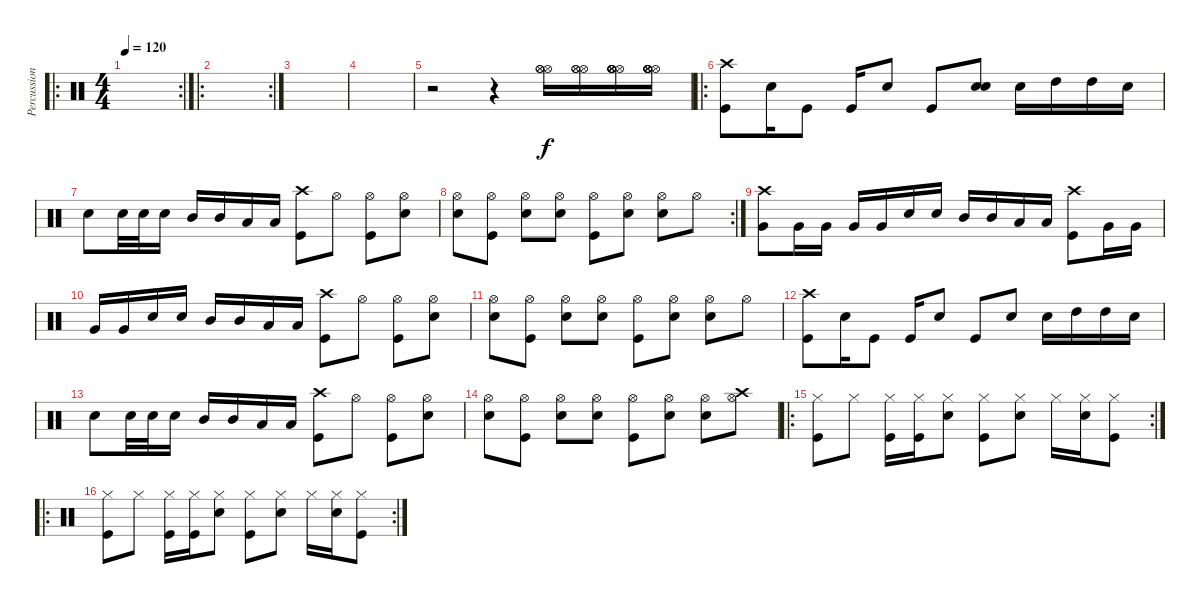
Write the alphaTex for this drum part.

\track ("Percussion" "Percussion") {instrument percussion}
\staff {score}
\articulation defaults
\ro
\rc 2
\ts (4 4)
\tempo 120
\clef neutral
\ks c
|
\ro
\rc 2
|
|
|
r.2 r.4 ("Hi-Hat (open)" "Hi-Hat (open)" "Hi-Hat (open)").16 ("Hi-Hat (open)" "Hi-Hat (open)" "Hi-Hat (open)").16 ("Hi-Hat (open)" "Hi-Hat (open)" "Hi-Hat (open)" "Hi-Hat (open)" "Hi-Hat (open)" "Hi-Hat (open)").16 ("Hi-Hat (open)" "Hi-Hat (open)" "Hi-Hat (open)" "Hi-Hat (open)" "Hi-Hat (open)" "Hi-Hat (open)").16 |
\ro
("Crash high (hit)" "Kick (hit)").8 "Snare (hit) 2".16 "Kick (hit)".8 "Kick (hit)".16 "Snare (hit) 2".8 "Kick (hit)".8 ("Snare (hit) 2" "Snare (hit) 2").8 "Snare (hit) 2".16 "High Tom (hit)".16 "High Tom (hit)".16 "Snare (hit) 2".16 |
"Snare (hit) 2".8 "Snare (hit) 2".32 "Snare (hit) 2".32 "Snare (hit) 2".16 "Mid Tom (hit)".16 "Mid Tom (hit)".16 "Low Tom (hit)".16 "Low Tom (hit)".16 ("Crash high (hit)" "Kick (hit)").8 "Hi-Hat (open)".8 ("Hi-Hat (open)" "Kick (hit)").8 ("Hi-Hat (open)" "Snare (hit) 2").8 |
\rc 2
("Hi-Hat (open)" "Snare (hit) 2").8 ("Hi-Hat (open)" "Kick (hit)").8 ("Hi-Hat (open)" "Snare (hit) 2").8 ("Hi-Hat (open)" "Snare (hit) 2").8 ("Hi-Hat (open)" "Kick (hit)").8 ("Hi-Hat (open)" "Snare (hit) 2").8 ("Hi-Hat (open)" "Snare (hit) 2").8 "Hi-Hat (open)".8 |
("Crash high (hit)" "Very Low Tom (hit)").8 "Very Low Tom (hit)".16 "Very Low Tom (hit)".16 "Very Low Tom (hit)".16 "Very Low Tom (hit)".16 "Snare (hit) 2".16 "Snare (hit) 2".16 "Mid Tom (hit)".16 "Mid Tom (hit)".16 "Low Tom (hit)".16 "Low Tom (hit)".16 ("Crash high (hit)" "Kick (hit)").8 "Very Low Tom (hit)".16 "Very Low Tom (hit)".16 |
"Very Low Tom (hit)".16 "Very Low Tom (hit)".16 "Snare (hit) 2".16 "Snare (hit) 2".16 "Mid Tom (hit)".16 "Mid Tom (hit)".16 "Low Tom (hit)".16 "Low Tom (hit)".16 ("Crash high (hit)" "Kick (hit)").8 "Hi-Hat (open)".8 ("Hi-Hat (open)" "Kick (hit)").8 ("Hi-Hat (open)" "Snare (hit) 2").8 |
("Hi-Hat (open)" "Snare (hit) 2").8 ("Hi-Hat (open)" "Kick (hit)").8 ("Hi-Hat (open)" "Snare (hit) 2").8 ("Hi-Hat (open)" "Snare (hit) 2").8 ("Hi-Hat (open)" "Kick (hit)").8 ("Hi-Hat (open)" "Snare (hit) 2").8 ("Hi-Hat (open)" "Snare (hit) 2").8 "Hi-Hat (open)".8 |
("Crash high (hit)" "Kick (hit)").8 "Snare (hit) 2".16 "Kick (hit)".8 "Kick (hit)".16 "Snare (hit) 2".8 "Kick (hit)".8 "Snare (hit) 2".8 "Snare (hit) 2".16 "High Tom (hit)".16 "High Tom (hit)".16 "Snare (hit) 2".16 |
"Snare (hit) 2".8 "Snare (hit) 2".32 "Snare (hit) 2".32 "Snare (hit) 2".16 "Mid Tom (hit)".16 "Mid Tom (hit)".16 "Low Tom (hit)".16 "Low Tom (hit)".16 ("Crash high (hit)" "Kick (hit)").8 "Hi-Hat (open)".8 ("Hi-Hat (open)" "Kick (hit)").8 ("Hi-Hat (open)" "Snare (hit) 2").8 |
("Hi-Hat (open)" "Snare (hit) 2").8 ("Hi-Hat (open)" "Kick (hit)").8 ("Hi-Hat (open)" "Snare (hit) 2").8 ("Hi-Hat (open)" "Snare (hit) 2").8 ("Hi-Hat (open)" "Kick (hit)").8 ("Hi-Hat (open)" "Snare (hit) 2").8 ("Hi-Hat (open)" "Snare (hit) 2").8 ("Crash high (hit)" "Hi-Hat (open)").8 |
\ro
\rc 2
("Hi-Hat (closed)" "Kick (hit)").8 "Hi-Hat (closed)".8 ("Hi-Hat (closed)" "Kick (hit)").16 ("Hi-Hat (closed)" "Kick (hit)").16 ("Hi-Hat (closed)" "Snare (hit) 2").8 ("Hi-Hat (closed)" "Kick (hit)").8 ("Hi-Hat (closed)" "Snare (hit) 2").8 "Hi-Hat (closed)".16 ("Hi-Hat (closed)" "Snare (hit) 2").16 ("Hi-Hat (closed)" "Kick (hit)").8 |
\ro
\rc 2
("Hi-Hat (closed)" "Kick (hit)").8 "Hi-Hat (closed)".8 ("Hi-Hat (closed)" "Kick (hit)").16 ("Hi-Hat (closed)" "Kick (hit)").16 ("Hi-Hat (closed)" "Snare (hit) 2").8 ("Hi-Hat (closed)" "Kick (hit)").8 ("Hi-Hat (closed)" "Snare (hit) 2").8 "Hi-Hat (closed)".16 ("Hi-Hat (closed)" "Snare (hit) 2").16 ("Hi-Hat (closed)" "Kick (hit)").8
